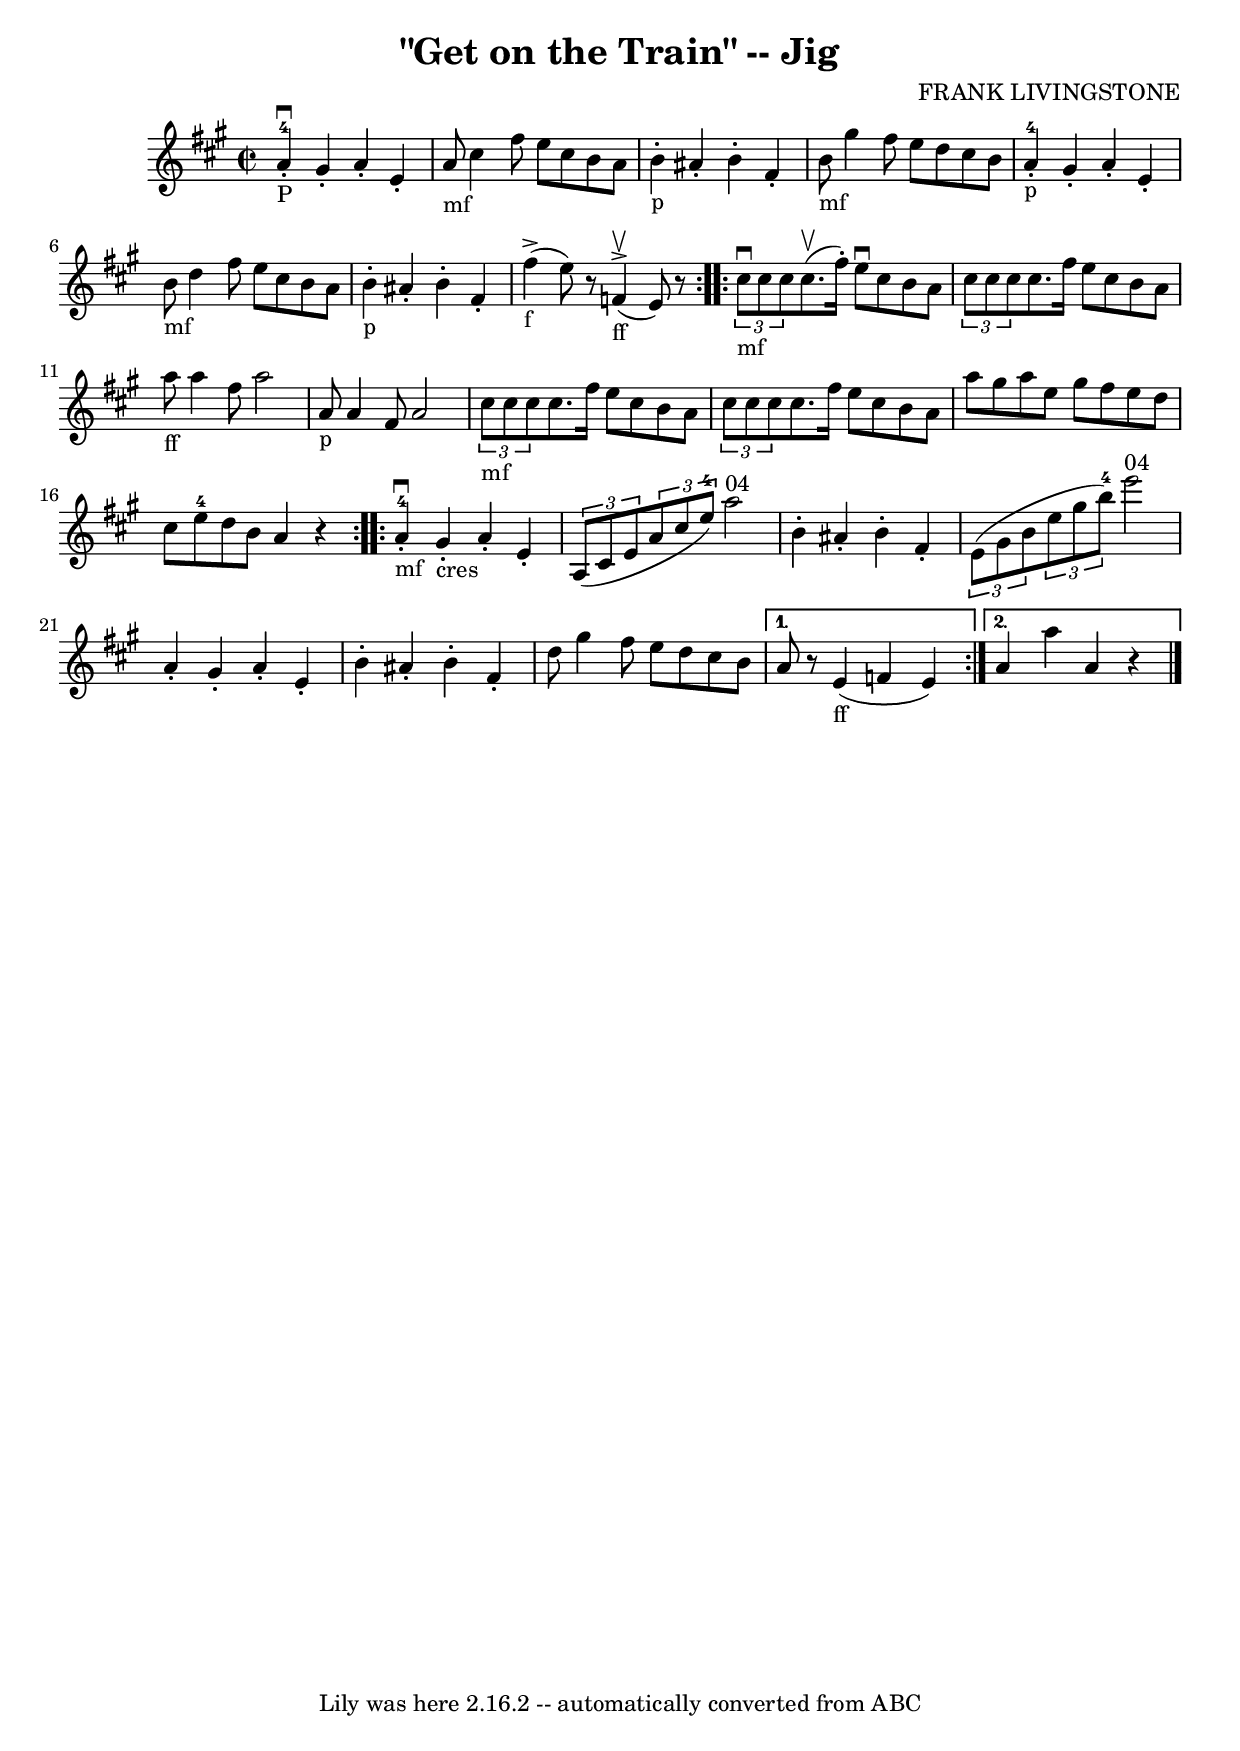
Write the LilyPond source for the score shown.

\version "2.16.2"
\include "Mammoth.ily"
\header {
  %% book = "Ryan's Mammoth Collection"
 composer = "FRANK LIVINGSTONE"
 crossRefNumber = "1"
 footnotes = "\\\\114 644"
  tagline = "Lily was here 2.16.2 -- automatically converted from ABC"
  title = "\"Get on the Train\" -- Jig"

}
voicedefault =  {



  \repeat volta 2 {

    \override Staff.TimeSignature #'style = #'C
    \time 2/2 
    \key a \major
 a'4-4_"P"^\downbow-. gs'4-. a'4-. e'4-.    |
 a'8_"mf" cs''4 fs''8 e''8 cs''8 b'8 a'8     |
 b'4_"p"-. as'4-. b'4-. fs'4-.   |
 b'8_"mf" gs''4 fs''8 e''8 d''8 cs''8 b'8     |
 a'4-4_"p"-. gs'4-. a'4-. e'4-.    |
 b'8_"mf" d''4 fs''8 e''8 cs''8 b'8 a'8     |
 b'4_"p"-. as'4-. b'4-. fs'4-.    |
 fs''4_"f"^\accent(e''8)   r8 f'4 
    _"ff"^\accent^\upbow(e'8)   r8   
  }     
  \repeat volta 2 {
    \times 2/3 {   
 cs''8_"mf"^\downbow cs''8 cs''8  
    } cs''8.^\upbow(fs''16-.) e''8^\downbow cs''8 b'8 a'8     |
    \times 2/3 { cs''8    
		 cs''8 cs''8   	       } cs''8. fs''16 e''8 cs''8 b'8 a'8      |
 a''8_"ff" a''4 fs''8 a''2    |
 a'8_"p" a'4 fs'8 a'2     |
    \times 2/3 { cs''8_"mf" cs''8    
		 cs''8   	       } cs''8. fs''16 e''8 cs''8 b'8 a'8     |
    
    \times 2/3 { cs''8 cs''8 cs''8  
	       } cs''8. fs''16 e''8 cs''8 b'8 a'8     |
 a''8 gs''8 a''8 e''8 gs''8 fs''8 e''8 d''8     |
 cs''8 e''8-4 d''8 b'8 a'4 
    r4   
  }     
  \repeat volta 2 {
 a'4-4_"mf"^\downbow-. gs'4_"cres"-. a'4-. e'4-.    |
    \times 2/3 { a8 (cs'8 e'8  
	       }   
    \times 2/3 { a'8 cs''8 e''8-4)  	       } a''2^"04"    |
 b'4-. as'4-. b'4-. fs'4-.    |
    \times 2/3 { e'8 (gs'8 
		 b'8  
	       }   \times 2/3 { e''8 gs''8 b''8-4)  			      } e'''2^"04"     |
 a'4-. gs'4-. a'4-. e'4-.   |
 b'4-. as'4-. b'4-. fs'4-.    |
 d''8 gs''4 fs''8 e''8 d''8    
 cs''8 b'8    
  } \alternative{{ a'8    r8 e'4_"ff"(f'4 e'4)   
 		 } { a'4 a''4 a'4    r4    |
		     \bar "|."   
		   }
	       }

}

\score{
  <<

    \context Staff="default"
    {
      \voicedefault 
      
    }

  >>
  \layout {
    
  }
  \midi {
  }

}
